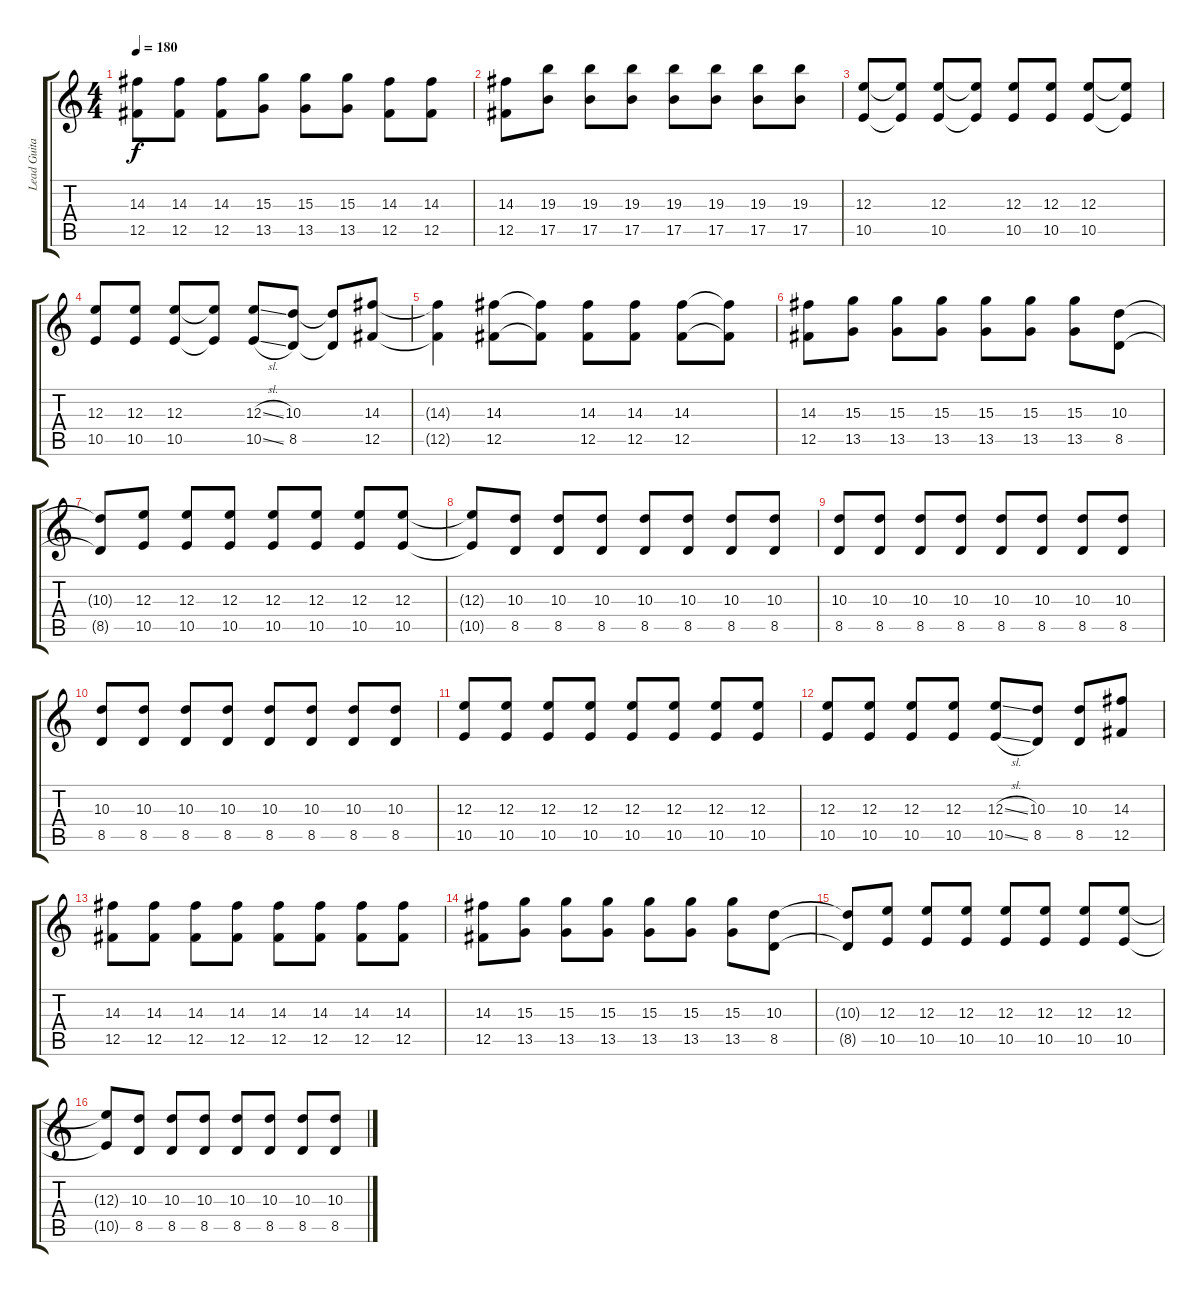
\track ("Lead Guitar" "Lead Guita") {instrument distortionguitar}
\staff {score tabs}
\tuning (Db4 Ab3 E3 B2 Gb2 B1) {hide}
\ts (4 4)
\tempo 180
\clef g2
\ks c
(14.3 12.5).8{dy f} (14.3 12.5).8 (14.3 12.5).8 (15.3 13.5).8 (15.3 13.5).8 (15.3 13.5).8 (14.3 12.5).8 (14.3 12.5).8 |
(14.3 12.5).8 (19.3 17.5).8 (19.3 17.5).8 (19.3 17.5).8 (19.3 17.5).8 (19.3 17.5).8 (19.3 17.5).8 (19.3 17.5).8 |
(12.3 10.5).8 (12.3{t} 10.5{t}).8 (12.3 10.5).8 (12.3{t} 10.5{t}).8 (12.3 10.5).8 (12.3 10.5).8 (12.3 10.5).8 (12.3{t} 10.5{t}).8 |
(12.3 10.5).8 (12.3 10.5).8 (12.3 10.5).8 (12.3{t} 10.5{t}).8 (12.3{sl} 10.5{sl}).8 (10.3 8.5).8 (10.3{t} 8.5{t}).8 (14.3 12.5).8 |
(14.3{t} 12.5{t}).4 (14.3 12.5).8 (14.3{t} 12.5{t}).8 (14.3 12.5).8 (14.3 12.5).8 (14.3 12.5).8 (14.3{t} 12.5{t}).8 |
(14.3 12.5).8 (15.3 13.5).8 (15.3 13.5).8 (15.3 13.5).8 (15.3 13.5).8 (15.3 13.5).8 (15.3 13.5).8 (10.3 8.5).8 |
(10.3{t} 8.5{t}).8 (12.3 10.5).8 (12.3 10.5).8 (12.3 10.5).8 (12.3 10.5).8 (12.3 10.5).8 (12.3 10.5).8 (12.3 10.5).8 |
(12.3{t} 10.5{t}).8 (10.3 8.5).8 (10.3 8.5).8 (10.3 8.5).8 (10.3 8.5).8 (10.3 8.5).8 (10.3 8.5).8 (10.3 8.5).8 |
(10.3 8.5).8 (10.3 8.5).8 (10.3 8.5).8 (10.3 8.5).8 (10.3 8.5).8 (10.3 8.5).8 (10.3 8.5).8 (10.3 8.5).8 |
(10.3 8.5).8 (10.3 8.5).8 (10.3 8.5).8 (10.3 8.5).8 (10.3 8.5).8 (10.3 8.5).8 (10.3 8.5).8 (10.3 8.5).8 |
(12.3 10.5).8 (12.3 10.5).8 (12.3 10.5).8 (12.3 10.5).8 (12.3 10.5).8 (12.3 10.5).8 (12.3 10.5).8 (12.3 10.5).8 |
(12.3 10.5).8 (12.3 10.5).8 (12.3 10.5).8 (12.3 10.5).8 (12.3{sl} 10.5{sl}).8 (10.3 8.5).8 (10.3 8.5).8 (14.3 12.5).8 |
(14.3 12.5).8 (14.3 12.5).8 (14.3 12.5).8 (14.3 12.5).8 (14.3 12.5).8 (14.3 12.5).8 (14.3 12.5).8 (14.3 12.5).8 |
(14.3 12.5).8 (15.3 13.5).8 (15.3 13.5).8 (15.3 13.5).8 (15.3 13.5).8 (15.3 13.5).8 (15.3 13.5).8 (10.3 8.5).8 |
(10.3{t} 8.5{t}).8 (12.3 10.5).8 (12.3 10.5).8 (12.3 10.5).8 (12.3 10.5).8 (12.3 10.5).8 (12.3 10.5).8 (12.3 10.5).8 |
(12.3{t} 10.5{t}).8 (10.3 8.5).8 (10.3 8.5).8 (10.3 8.5).8 (10.3 8.5).8 (10.3 8.5).8 (10.3 8.5).8 (10.3 8.5).8
